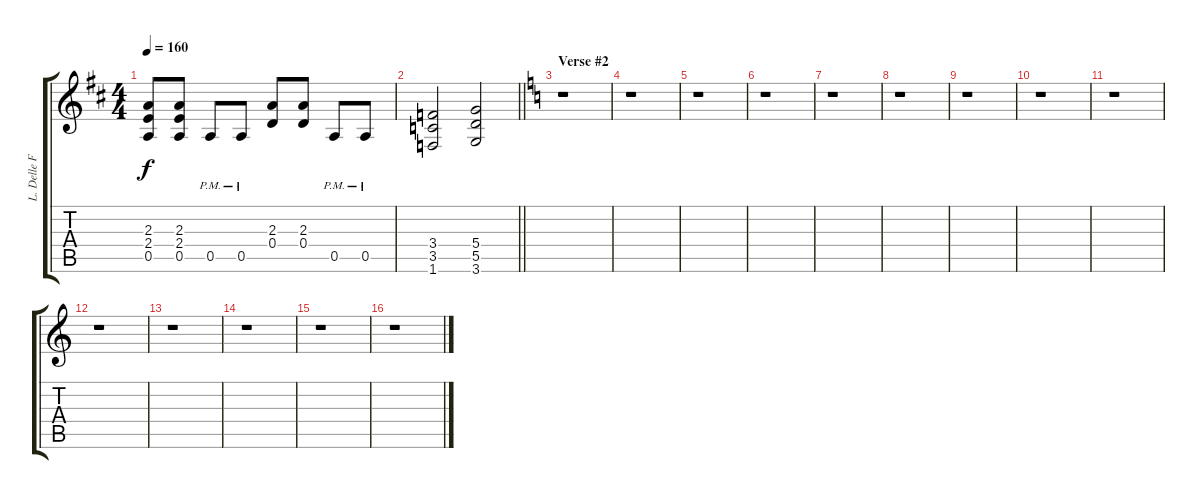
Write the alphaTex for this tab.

\track ("L. Delle Fave (Dist. Guitar R)" "L. Delle F") {instrument overdrivenguitar}
\staff {score tabs}
\tuning (E4 B3 G3 D3 A2 E2) {hide}
\ts (4 4)
\tempo 160
\clef g2
\ks bminor
(2.3 2.4 0.5).8{dy f} (2.3 2.4 0.5).8 0.5{pm}.8 0.5{pm}.8 (2.3 0.4).8 (2.3 0.4).8 0.5{pm}.8 0.5{pm}.8 |
\barLineRight lightlight
(3.4 3.5 1.6).2 (5.4 5.5 3.6).2 |
\section ("" "Verse #2")
\ks c
r.1 |
r.1 |
r.1 |
r.1 |
r.1 |
r.1 |
r.1 |
r.1 |
r.1 |
r.1 |
r.1 |
r.1 |
r.1 |
r.1
